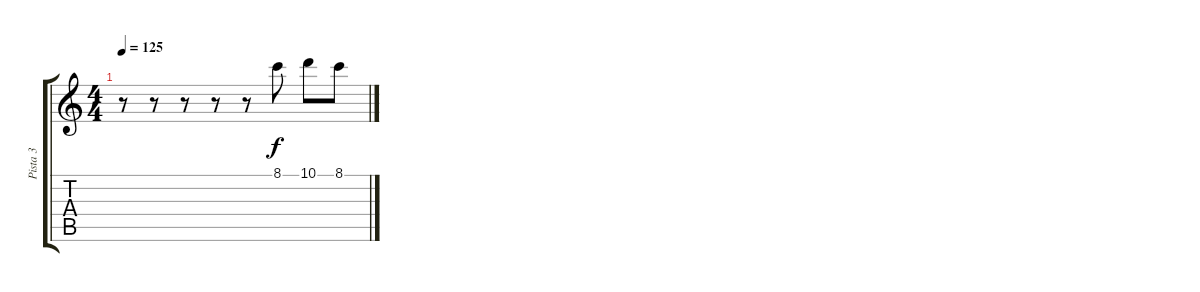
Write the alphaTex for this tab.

\track ("Pista 3" "Pista 3") {instrument electricguitarjazz}
\staff {score tabs}
\tuning (E4 B3 G3 D3 A2 E2) {hide}
\ts (4 4)
\tempo 125
\clef g2
\ks c
r.8{dy f} r.8 r.8 r.8 r.8 8.1.8 10.1.8 8.1.8
